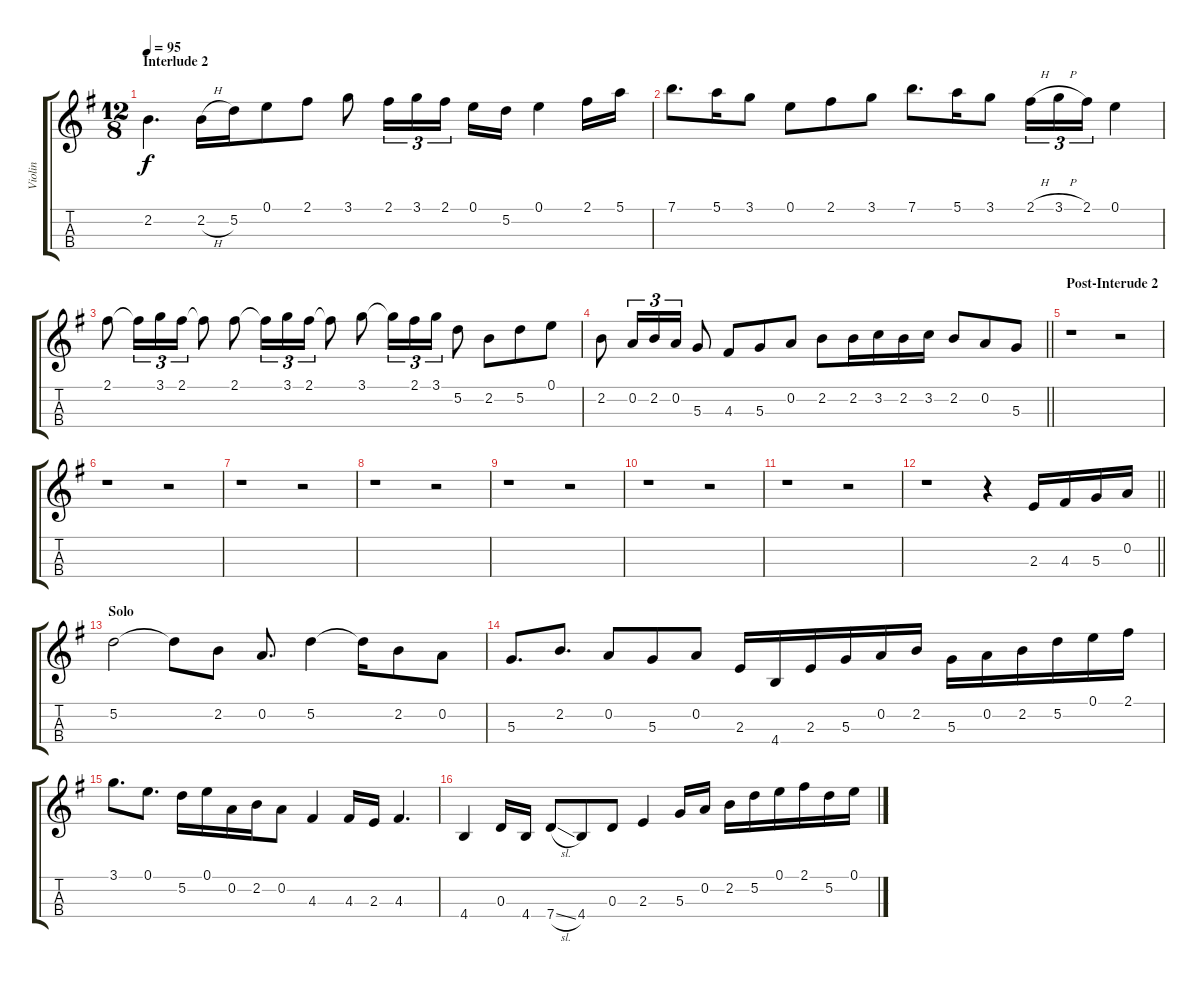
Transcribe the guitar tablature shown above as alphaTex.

\track ("Violin" "Violin") {instrument violin}
\staff {score tabs}
\tuning (E5 A4 D4 G3) {hide}
\ts (12 8)
\section ("" "Interlude 2")
\tempo 95
\clef g2
\ks eminor
2.2.4{d dy f} 2.2{h}.16 5.2.16 0.1.8 2.1.8 3.1.8 2.1.16{tu (3 2)} 3.1.16{tu (3 2)} 2.1.16{tu (3 2) beam splitsecondary} 0.1.16 5.2.16 0.1.4 2.1.16 5.1.16 |
7.1.8{d} 5.1.16 3.1.8 0.1.8 2.1.8 3.1.8 7.1.8{d} 5.1.16 3.1.8 2.1{h}.16{tu (3 2)} 3.1{h}.16{tu (3 2)} 2.1.16{tu (3 2)} 0.1.4 |
2.1.8 2.1{t}.16{tu (3 2)} 3.1.16{tu (3 2)} 2.1.16{tu (3 2)} 2.1{t}.8 2.1.8 2.1{t}.16{tu (3 2)} 3.1.16{tu (3 2)} 2.1.16{tu (3 2)} 2.1{t}.8 3.1.8 3.1{t}.16{tu (3 2)} 2.1.16{tu (3 2)} 3.1.16{tu (3 2)} 5.2.8 2.2.8 5.2.8 0.1.8 |
\barLineRight lightlight
2.2.8 0.2.16{tu (3 2)} 2.2.16{tu (3 2)} 0.2.16{tu (3 2)} 5.3.8 4.3.8 5.3.8 0.2.8 2.2.8 2.2.16 3.2.16 2.2.16 3.2.16 2.2.8 0.2.8 5.3.8 |
\section ("" "Post-Interude 2")
r.1 r.2 |
r.1 r.2 |
r.1 r.2 |
r.1 r.2 |
r.1 r.2 |
r.1 r.2 |
r.1 r.2 |
\barLineRight lightlight
r.1 r.4 2.3.16 4.3.16 5.3.16 0.2.16 |
\section ("" "Solo")
5.2.2 5.2{t}.8 2.2.8 0.2.8{d} 5.2.4 5.2{t}.16 2.2.8 0.2.8 |
5.3.8{d} 2.2.8{d} 0.2.8 5.3.8 0.2.8 2.3.16 4.4.16 2.3.16 5.3.16 0.2.16 2.2.16 5.3.16 0.2.16 2.2.16 5.2.16 0.1.16 2.1.16 |
3.1.8{d} 0.1.8{d} 5.2.16 0.1.16 0.2.16 2.2.16 0.2.8 4.3.4 4.3.16 2.3.16 4.3.4{d} |
4.4.4 0.3.16 4.4.16 7.4{sl}.8 4.4.8 0.3.8 2.3.4 5.3.16 0.2.16 2.2.16 5.2.16 0.1.16 2.1.16 5.2.16 0.1.16
